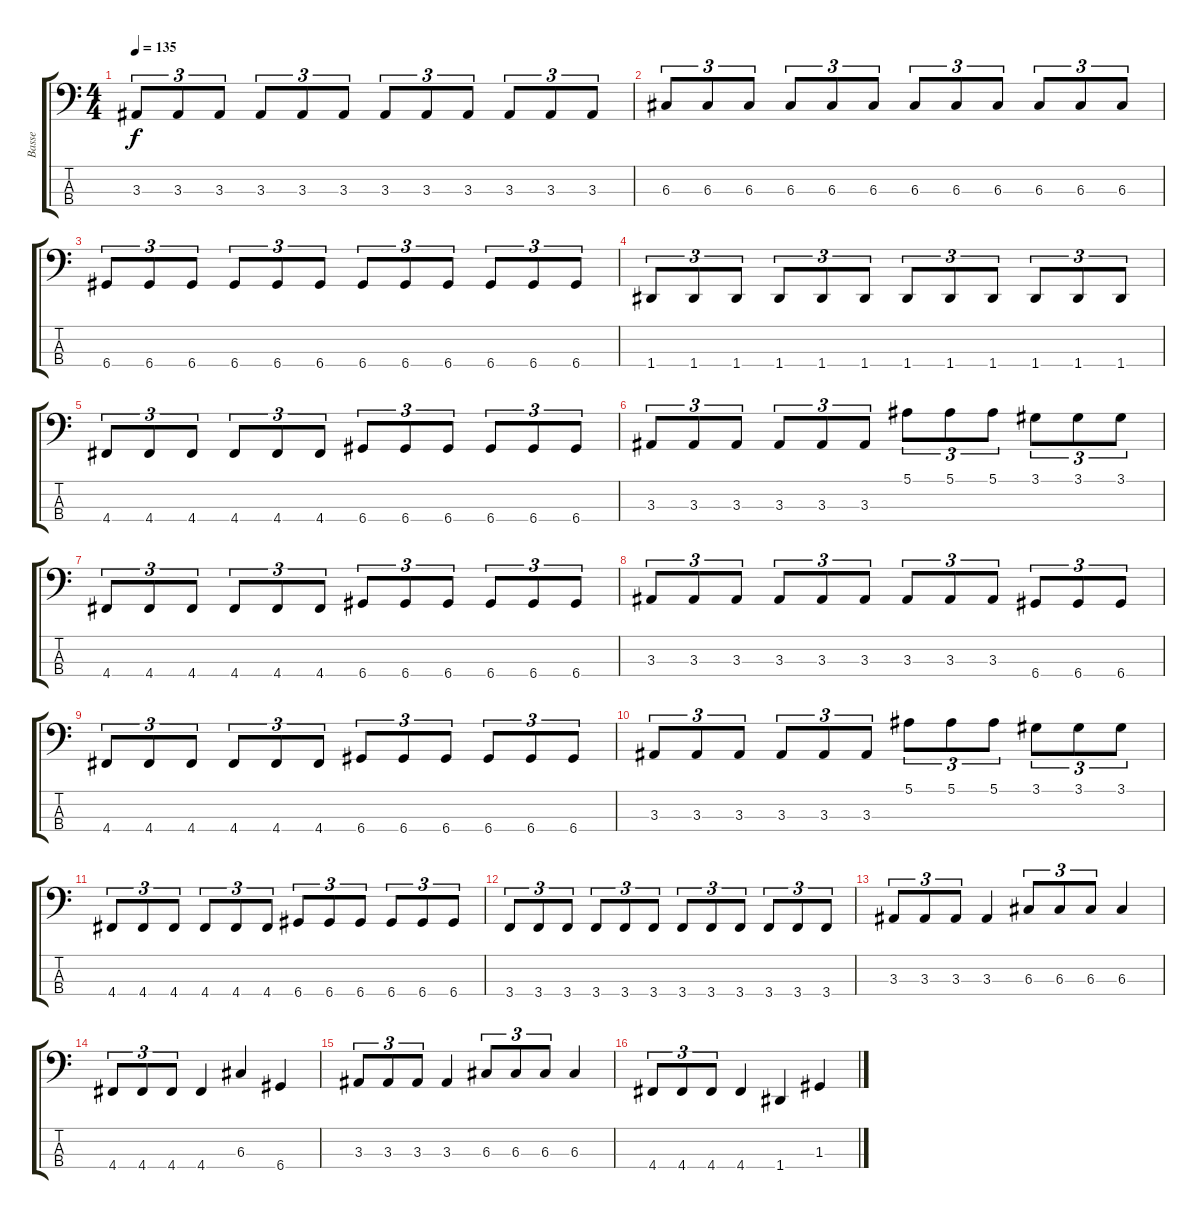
\track ("Basse" "Basse") {instrument electricbasspick}
\staff {score tabs}
\tuning (F2 C2 G1 D1) {hide}
\ts (4 4)
\tempo 135
\clef f4
\ks c
3.3.8{tu (3 2) dy f} 3.3.8{tu (3 2)} 3.3.8{tu (3 2)} 3.3.8{tu (3 2)} 3.3.8{tu (3 2)} 3.3.8{tu (3 2)} 3.3.8{tu (3 2)} 3.3.8{tu (3 2)} 3.3.8{tu (3 2)} 3.3.8{tu (3 2)} 3.3.8{tu (3 2)} 3.3.8{tu (3 2)} |
6.3.8{tu (3 2)} 6.3.8{tu (3 2)} 6.3.8{tu (3 2)} 6.3.8{tu (3 2)} 6.3.8{tu (3 2)} 6.3.8{tu (3 2)} 6.3.8{tu (3 2)} 6.3.8{tu (3 2)} 6.3.8{tu (3 2)} 6.3.8{tu (3 2)} 6.3.8{tu (3 2)} 6.3.8{tu (3 2)} |
6.4.8{tu (3 2)} 6.4.8{tu (3 2)} 6.4.8{tu (3 2)} 6.4.8{tu (3 2)} 6.4.8{tu (3 2)} 6.4.8{tu (3 2)} 6.4.8{tu (3 2)} 6.4.8{tu (3 2)} 6.4.8{tu (3 2)} 6.4.8{tu (3 2)} 6.4.8{tu (3 2)} 6.4.8{tu (3 2)} |
1.4.8{tu (3 2)} 1.4.8{tu (3 2)} 1.4.8{tu (3 2)} 1.4.8{tu (3 2)} 1.4.8{tu (3 2)} 1.4.8{tu (3 2)} 1.4.8{tu (3 2)} 1.4.8{tu (3 2)} 1.4.8{tu (3 2)} 1.4.8{tu (3 2)} 1.4.8{tu (3 2)} 1.4.8{tu (3 2)} |
4.4.8{tu (3 2)} 4.4.8{tu (3 2)} 4.4.8{tu (3 2)} 4.4.8{tu (3 2)} 4.4.8{tu (3 2)} 4.4.8{tu (3 2)} 6.4.8{tu (3 2)} 6.4.8{tu (3 2)} 6.4.8{tu (3 2)} 6.4.8{tu (3 2)} 6.4.8{tu (3 2)} 6.4.8{tu (3 2)} |
3.3.8{tu (3 2)} 3.3.8{tu (3 2)} 3.3.8{tu (3 2)} 3.3.8{tu (3 2)} 3.3.8{tu (3 2)} 3.3.8{tu (3 2)} 5.1.8{tu (3 2)} 5.1.8{tu (3 2)} 5.1.8{tu (3 2)} 3.1.8{tu (3 2)} 3.1.8{tu (3 2)} 3.1.8{tu (3 2)} |
4.4.8{tu (3 2)} 4.4.8{tu (3 2)} 4.4.8{tu (3 2)} 4.4.8{tu (3 2)} 4.4.8{tu (3 2)} 4.4.8{tu (3 2)} 6.4.8{tu (3 2)} 6.4.8{tu (3 2)} 6.4.8{tu (3 2)} 6.4.8{tu (3 2)} 6.4.8{tu (3 2)} 6.4.8{tu (3 2)} |
3.3.8{tu (3 2)} 3.3.8{tu (3 2)} 3.3.8{tu (3 2)} 3.3.8{tu (3 2)} 3.3.8{tu (3 2)} 3.3.8{tu (3 2)} 3.3.8{tu (3 2)} 3.3.8{tu (3 2)} 3.3.8{tu (3 2)} 6.4.8{tu (3 2)} 6.4.8{tu (3 2)} 6.4.8{tu (3 2)} |
4.4.8{tu (3 2)} 4.4.8{tu (3 2)} 4.4.8{tu (3 2)} 4.4.8{tu (3 2)} 4.4.8{tu (3 2)} 4.4.8{tu (3 2)} 6.4.8{tu (3 2)} 6.4.8{tu (3 2)} 6.4.8{tu (3 2)} 6.4.8{tu (3 2)} 6.4.8{tu (3 2)} 6.4.8{tu (3 2)} |
3.3.8{tu (3 2)} 3.3.8{tu (3 2)} 3.3.8{tu (3 2)} 3.3.8{tu (3 2)} 3.3.8{tu (3 2)} 3.3.8{tu (3 2)} 5.1.8{tu (3 2)} 5.1.8{tu (3 2)} 5.1.8{tu (3 2)} 3.1.8{tu (3 2)} 3.1.8{tu (3 2)} 3.1.8{tu (3 2)} |
4.4.8{tu (3 2)} 4.4.8{tu (3 2)} 4.4.8{tu (3 2)} 4.4.8{tu (3 2)} 4.4.8{tu (3 2)} 4.4.8{tu (3 2)} 6.4.8{tu (3 2)} 6.4.8{tu (3 2)} 6.4.8{tu (3 2)} 6.4.8{tu (3 2)} 6.4.8{tu (3 2)} 6.4.8{tu (3 2)} |
3.4.8{tu (3 2)} 3.4.8{tu (3 2)} 3.4.8{tu (3 2)} 3.4.8{tu (3 2)} 3.4.8{tu (3 2)} 3.4.8{tu (3 2)} 3.4.8{tu (3 2)} 3.4.8{tu (3 2)} 3.4.8{tu (3 2)} 3.4.8{tu (3 2)} 3.4.8{tu (3 2)} 3.4.8{tu (3 2)} |
3.3.8{tu (3 2)} 3.3.8{tu (3 2)} 3.3.8{tu (3 2)} 3.3.4 6.3.8{tu (3 2)} 6.3.8{tu (3 2)} 6.3.8{tu (3 2)} 6.3.4 |
4.4.8{tu (3 2)} 4.4.8{tu (3 2)} 4.4.8{tu (3 2)} 4.4.4 6.3.4 6.4.4 |
3.3.8{tu (3 2)} 3.3.8{tu (3 2)} 3.3.8{tu (3 2)} 3.3.4 6.3.8{tu (3 2)} 6.3.8{tu (3 2)} 6.3.8{tu (3 2)} 6.3.4 |
4.4.8{tu (3 2)} 4.4.8{tu (3 2)} 4.4.8{tu (3 2)} 4.4.4 1.4.4 1.3.4
